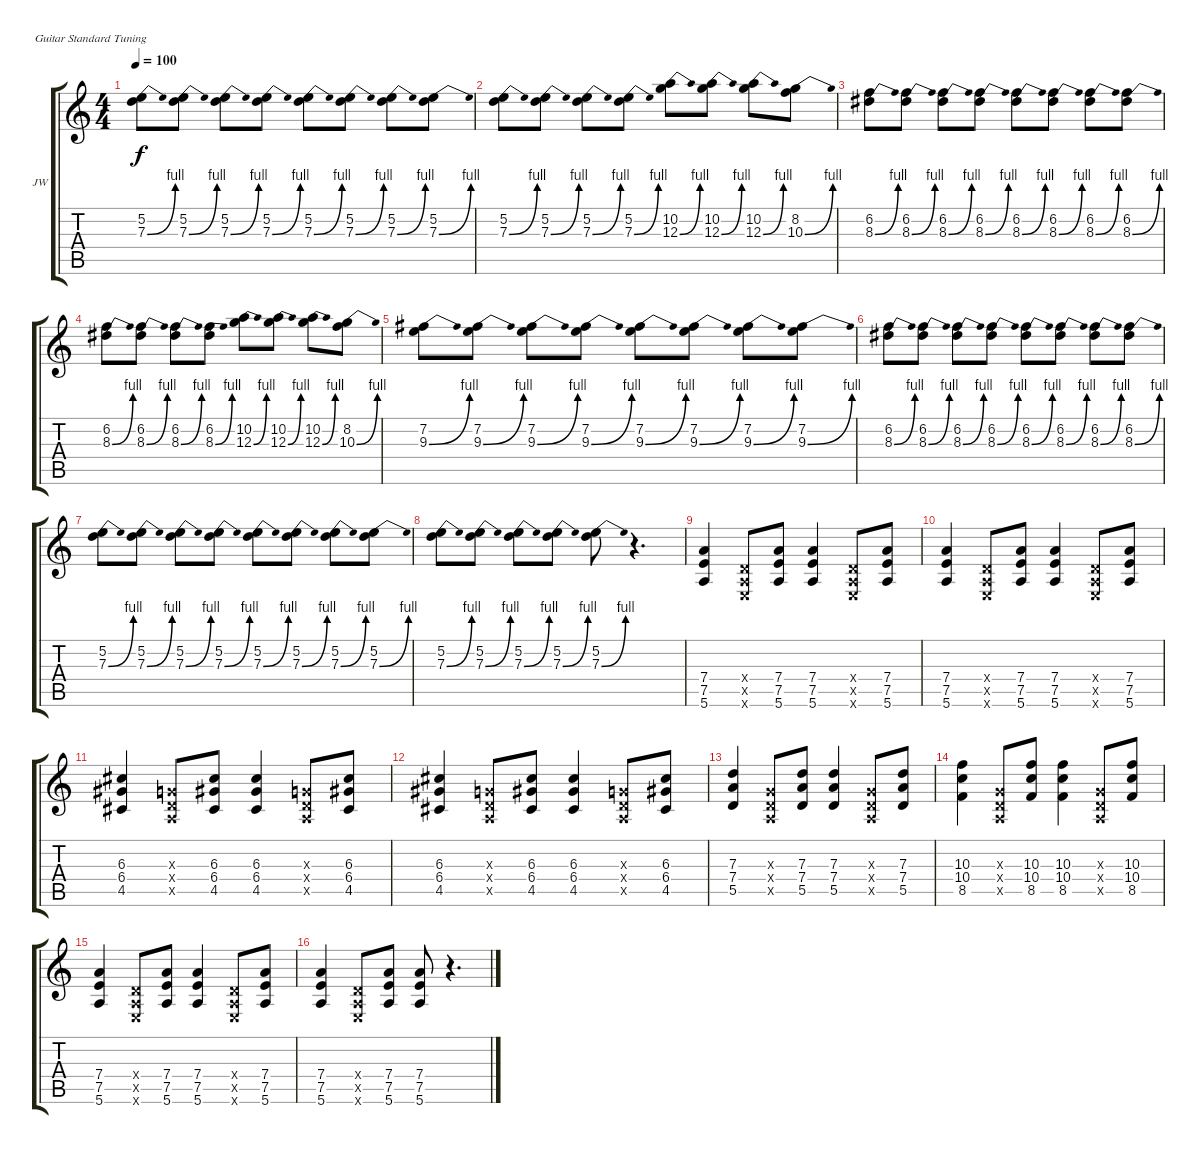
\defaultSystemsLayout 4
\bracketExtendMode groupsimilarinstruments
\firstSystemTrackNameOrientation horizontal
\otherSystemsTrackNameOrientation horizontal
\track ("Solo Guitar - Jason White" "JW") {instrument distortionguitar}
\staff {score tabs}
\tuning (E4 B3 G3 D3 A2 E2)
\ts (4 4)
\tempo 100
\clef g2
\ks c
(5.2 7.3{be (bend 0 0 15 4)}).8{dy f} (5.2 7.3{be (bend 0 0 15 4)}).8 (5.2 7.3{be (bend 0 0 15 4)}).8 (5.2 7.3{be (bend 0 0 15 4)}).8 (5.2 7.3{be (bend 0 0 15 4)}).8 (5.2 7.3{be (bend 0 0 15 4)}).8 (5.2 7.3{be (bend 0 0 15 4)}).8 (5.2 7.3{be (bend 0 0 15 4)}).8 |
(5.2 7.3{be (bend 0 0 15 4)}).8 (5.2 7.3{be (bend 0 0 15 4)}).8 (5.2 7.3{be (bend 0 0 15 4)}).8 (5.2 7.3{be (bend 0 0 15 4)}).8 (12.3{be (bend 0 0 15 4)} 10.2).8 (12.3{be (bend 0 0 15 4)} 10.2).8 (12.3{be (bend 0 0 15 4)} 10.2).8 (10.3{be (bend 0 0 15 4)} 8.2).8 |
(6.2 8.3{be (bend 0 0 15 4)}).8 (6.2 8.3{be (bend 0 0 15 4)}).8 (6.2 8.3{be (bend 0 0 15 4)}).8 (6.2 8.3{be (bend 0 0 15 4)}).8 (6.2 8.3{be (bend 0 0 15 4)}).8 (6.2 8.3{be (bend 0 0 15 4)}).8 (6.2 8.3{be (bend 0 0 15 4)}).8 (6.2 8.3{be (bend 0 0 15 4)}).8 |
(6.2 8.3{be (bend 0 0 15 4)}).8 (6.2 8.3{be (bend 0 0 15 4)}).8 (6.2 8.3{be (bend 0 0 15 4)}).8 (6.2 8.3{be (bend 0 0 15 4)}).8 (12.3{be (bend 0 0 15 4)} 10.2).8 (12.3{be (bend 0 0 15 4)} 10.2).8 (12.3{be (bend 0 0 15 4)} 10.2).8 (10.3{be (bend 0 0 15 4)} 8.2).8 |
(9.3{be (bend 0 0 15 4)} 7.2).8 (9.3{be (bend 0 0 15 4)} 7.2).8 (9.3{be (bend 0 0 15 4)} 7.2).8 (9.3{be (bend 0 0 15 4)} 7.2).8 (9.3{be (bend 0 0 15 4)} 7.2).8 (9.3{be (bend 0 0 15 4)} 7.2).8 (9.3{be (bend 0 0 15 4)} 7.2).8 (9.3{be (bend 0 0 15 4)} 7.2).8 |
(6.2 8.3{be (bend 0 0 15 4)}).8 (6.2 8.3{be (bend 0 0 15 4)}).8 (6.2 8.3{be (bend 0 0 15 4)}).8 (6.2 8.3{be (bend 0 0 15 4)}).8 (6.2 8.3{be (bend 0 0 15 4)}).8 (6.2 8.3{be (bend 0 0 15 4)}).8 (6.2 8.3{be (bend 0 0 15 4)}).8 (6.2 8.3{be (bend 0 0 15 4)}).8 |
(5.2 7.3{be (bend 0 0 15 4)}).8 (5.2 7.3{be (bend 0 0 15 4)}).8 (5.2 7.3{be (bend 0 0 15 4)}).8 (5.2 7.3{be (bend 0 0 15 4)}).8 (5.2 7.3{be (bend 0 0 15 4)}).8 (5.2 7.3{be (bend 0 0 15 4)}).8 (5.2 7.3{be (bend 0 0 15 4)}).8 (5.2 7.3{be (bend 0 0 15 4)}).8 |
(5.2 7.3{be (bend 0 0 15 4)}).8 (5.2 7.3{be (bend 0 0 15 4)}).8 (5.2 7.3{be (bend 0 0 15 4)}).8 (5.2 7.3{be (bend 0 0 15 4)}).8 (5.2 7.3{be (bend 0 0 15 4)}).8 r.4{d} |
(5.6 7.5 7.4).4 (0.6{x} 0.4{x} 0.5{x}).8 (5.6 7.5 7.4).8 (7.4 7.5 5.6).4 (0.5{x} 0.4{x} 0.6{x}).8 (7.5 7.4 5.6).8 |
(5.6 7.5 7.4).4 (0.6{x} 0.4{x} 0.5{x}).8 (5.6 7.5 7.4).8 (7.4 7.5 5.6).4 (0.5{x} 0.4{x} 0.6{x}).8 (7.5 7.4 5.6).8 |
(4.5 6.4 6.3).4 (0.4{x} 0.5{x} 0.3{x}).8 (4.5 6.4 6.3).8 (6.4 4.5 6.3).4 (0.5{x} 0.4{x} 0.3{x}).8 (4.5 6.4 6.3).8 |
(4.5 6.4 6.3).4 (0.4{x} 0.5{x} 0.3{x}).8 (4.5 6.4 6.3).8 (6.4 4.5 6.3).4 (0.5{x} 0.4{x} 0.3{x}).8 (4.5 6.4 6.3).8 |
(5.5 7.4 7.3).4 (0.4{x} 0.5{x} 0.3{x}).8 (5.5 7.4 7.3).8 (7.4 5.5 7.3).4 (0.5{x} 0.4{x} 0.3{x}).8 (5.5 7.4 7.3).8 |
(8.5 10.4 10.3).4 (0.4{x} 0.5{x} 0.3{x}).8 (8.5 10.4 10.3).8 (8.5 10.4 10.3).4 (0.5{x} 0.4{x} 0.3{x}).8 (8.5 10.4 10.3).8 |
(5.6 7.5 7.4).4 (0.6{x} 0.4{x} 0.5{x}).8 (5.6 7.5 7.4).8 (7.4 7.5 5.6).4 (0.5{x} 0.4{x} 0.6{x}).8 (7.5 7.4 5.6).8 |
(5.6 7.5 7.4).4 (0.6{x} 0.4{x} 0.5{x}).8 (5.6 7.5 7.4).8 (7.4 7.5 5.6).8 r.4{d}
